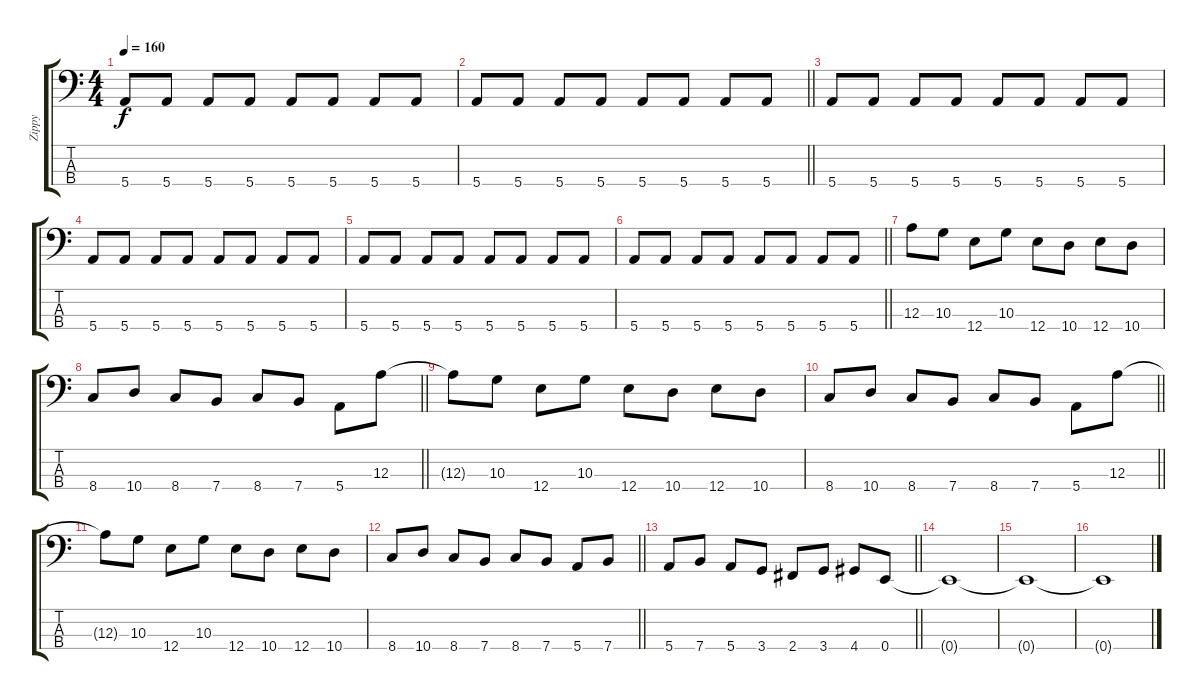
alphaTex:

\track ("Zippy" "Zippy") {instrument electricbassfinger}
\staff {score tabs}
\tuning (G2 D2 A1 E1) {hide}
\ts (4 4)
\tempo 160
\clef f4
\ks c
5.4.8{dy f} 5.4.8 5.4.8 5.4.8 5.4.8 5.4.8 5.4.8 5.4.8 |
\barLineRight lightlight
5.4.8 5.4.8 5.4.8 5.4.8 5.4.8 5.4.8 5.4.8 5.4.8 |
5.4.8 5.4.8 5.4.8 5.4.8 5.4.8 5.4.8 5.4.8 5.4.8 |
5.4.8 5.4.8 5.4.8 5.4.8 5.4.8 5.4.8 5.4.8 5.4.8 |
5.4.8 5.4.8 5.4.8 5.4.8 5.4.8 5.4.8 5.4.8 5.4.8 |
\barLineRight lightlight
5.4.8 5.4.8 5.4.8 5.4.8 5.4.8 5.4.8 5.4.8 5.4.8 |
12.3.8 10.3.8 12.4.8 10.3.8 12.4.8 10.4.8 12.4.8 10.4.8 |
\barLineRight lightlight
8.4.8 10.4.8 8.4.8 7.4.8 8.4.8 7.4.8 5.4.8 12.3.8 |
12.3{t}.8 10.3.8 12.4.8 10.3.8 12.4.8 10.4.8 12.4.8 10.4.8 |
\barLineRight lightlight
8.4.8 10.4.8 8.4.8 7.4.8 8.4.8 7.4.8 5.4.8 12.3.8 |
12.3{t}.8 10.3.8 12.4.8 10.3.8 12.4.8 10.4.8 12.4.8 10.4.8 |
\barLineRight lightlight
8.4.8 10.4.8 8.4.8 7.4.8 8.4.8 7.4.8 5.4.8 7.4.8 |
\barLineRight lightlight
5.4.8 7.4.8 5.4.8 3.4.8 2.4.8 3.4.8 4.4.8 0.4.8 |
0.4{t}.1 |
0.4{t}.1 |
0.4{t}.1
